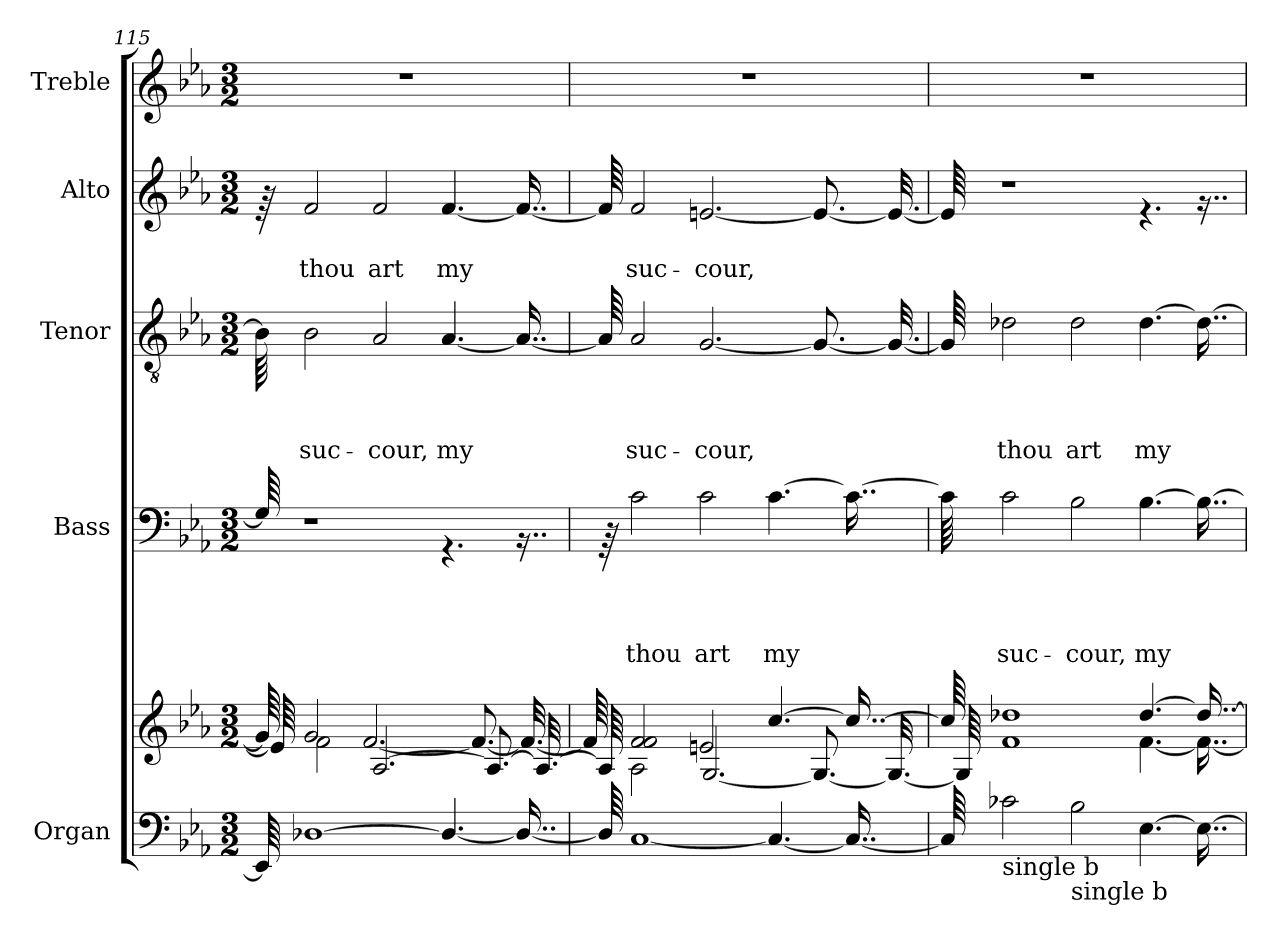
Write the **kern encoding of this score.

**kern	**kern	**kern	**text	**text	**text	**text	**kern	**text	**text	**text	**kern	**text	**text	**kern
*part5	*part5	*part4	*part4	*part4	*part4	*part4	*part3	*part3	*part3	*part3	*part2	*part2	*part2	*part1
*staff6	*staff5	*staff4	*staff4	*staff4	*staff4	*staff4	*staff3	*staff3	*staff3	*staff3	*staff2	*staff2	*staff2	*staff1
*I"Organ	*	*I"Bass	*	*	*	*	*I"Tenor	*	*	*	*I"Alto	*	*	*I"Treble
*	*	*I'B	*	*	*	*	*I'T	*	*	*	*I'A	*	*	*I'Tr
*clefF4	*clefG2	*clefF4	*	*	*	*	*clefGv2	*	*	*	*clefG2	*	*	*clefG2
*k[b-e-a-]	*k[b-e-a-]	*k[b-e-a-]	*	*	*	*	*k[b-e-a-]	*	*	*	*k[b-e-a-]	*	*	*k[b-e-a-]
*E-:	*E-:	*E-:	*	*	*	*	*E-:	*	*	*	*E-:	*	*	*E-:
*M3/2	*M3/2	*M3/2	*	*	*	*	*M3/2	*	*	*	*M3/2	*	*	*M3/2
=115	=115	=115	=115	=115	=115	=115	=115	=115	=115	=115	=115	=115	=115	=115
*	*^	*	*	*	*	*	*	*	*	*	*	*	*	*
64EE-/]	64g/]	64e-/]	64G/]	.	.	.	.	64B-\]	.	.	.	64rf	.	.	1.r
!	!	!	!	!	!	!	!	!	!	!	!LO:LY:b	!	!	!LO:LY:b	!
[<1D-X	2g/	2f\	1r	.	.	.	.	2B-\	.	.	suc-	2f/	.	thou	.
!	!	!	!	!	!	!	!	!	!	!	!LO:LY:b	!	!	!LO:LY:b	!
.	[<2.A-/	[>2.f/	.	.	.	.	.	2A-/	.	.	-cour,	2f/	.	art	.
!	!	!	!	!	!	!	!	!	!	!	!LO:LY:b	!	!	!LO:LY:b	!
4.D-/_	.	.	4.rAA	.	.	.	.	[<4.A-/	.	.	my	[<4.f/	.	my	.
.	8.A-/_	8.f/_	.	.	.	.	.	.	.	.	.	.	.	.	.
16..D-/_	.	.	16..rAA	.	.	.	.	16..A-/_	.	.	.	16..f/_	.	.	.
.	32.A-/_	32.f/_	.	.	.	.	.	.	.	.	.	.	.	.	.
=116	=116	=116	=116	=116	=116	=116	=116	=116	=116	=116	=116	=116	=116	=116	=116
64D-/]	64A-/]	64f/]	64rAA	.	.	.	.	64A-/]	.	.	.	64f/]	.	.	1.r
!	!	!	!	!	!	!	!LO:LY:b	!	!	!	!LO:LY:b	!	!	!LO:LY:b	!
[<1C	2A-\	2f/ 2f/	2c\	.	.	.	thou	2A-/	.	.	suc-	2f/	.	suc-	.
!	!	!	!	!	!	!	!LO:LY:b	!	!	!	!LO:LY:b	!	!	!LO:LY:b	!
.	2en/	[<2.G/	2c\	.	.	.	art	[<2.G/	.	.	-cour,	[<2.en/	.	-cour,	.
!	!	!	!	!	!	!	!LO:LY:b	!	!	!	!	!	!	!	!
4.C/_	[<4.cc/	.	[>4.c\	.	.	.	my	.	.	.	.	.	.	.	.
.	.	8.G/_	.	.	.	.	.	8.G/_	.	.	.	8.e/_	.	.	.
16..C/_	16..cc/_	.	16..c\_	.	.	.	.	.	.	.	.	.	.	.	.
.	.	32.G/_	.	.	.	.	.	32.G/_	.	.	.	32.e/_	.	.	.
=117	=117	=117	=117	=117	=117	=117	=117	=117	=117	=117	=117	=117	=117	=117	=117
64C/]	64cc/]	64G/]	64c\]	.	.	.	.	64G/]	.	.	.	64e/]	.	.	1.r
!LO:TX:b:t=single b	!	!	!	!	!	!	!	!	!	!	!	!	!	!	!
!	!	!	!	!	!	!	!LO:LY:b	!	!	!	!LO:LY:b	!	!	!	!
2c-<\	1dd-X	1f	2c\	.	.	.	suc-	2d-X\	.	.	thou	1r	.	.	.
!LO:TX:b:t=single b	!	!	!	!	!	!	!	!	!	!	!	!	!	!	!
!	!	!	!	!	!	!	!LO:LY:b	!	!	!	!LO:LY:b	!	!	!	!
2B-<\	.	.	2B-\	.	.	.	-cour,	2d-\	.	.	art	.	.	.	.
!	!	!	!	!	!	!	!LO:LY:b	!	!	!	!LO:LY:b	!	!	!	!
[>4.E-\	[>4.dd-/	[>4.f\	[>4.B-\	.	.	.	my	[>4.d-\	.	.	my	4.rf	.	.	.
16..E-\_	16..dd-/_	16..f\_	16..B-\_	.	.	.	.	16..d-\_	.	.	.	16..rf	.	.	.
*	*v	*v	*	*	*	*	*	*	*	*	*	*	*	*	*
=	=	=	=	=	=	=	=	=	=	=	=	=	=	=
*-	*-	*-	*-	*-	*-	*-	*-	*-	*-	*-	*-	*-	*-	*-
